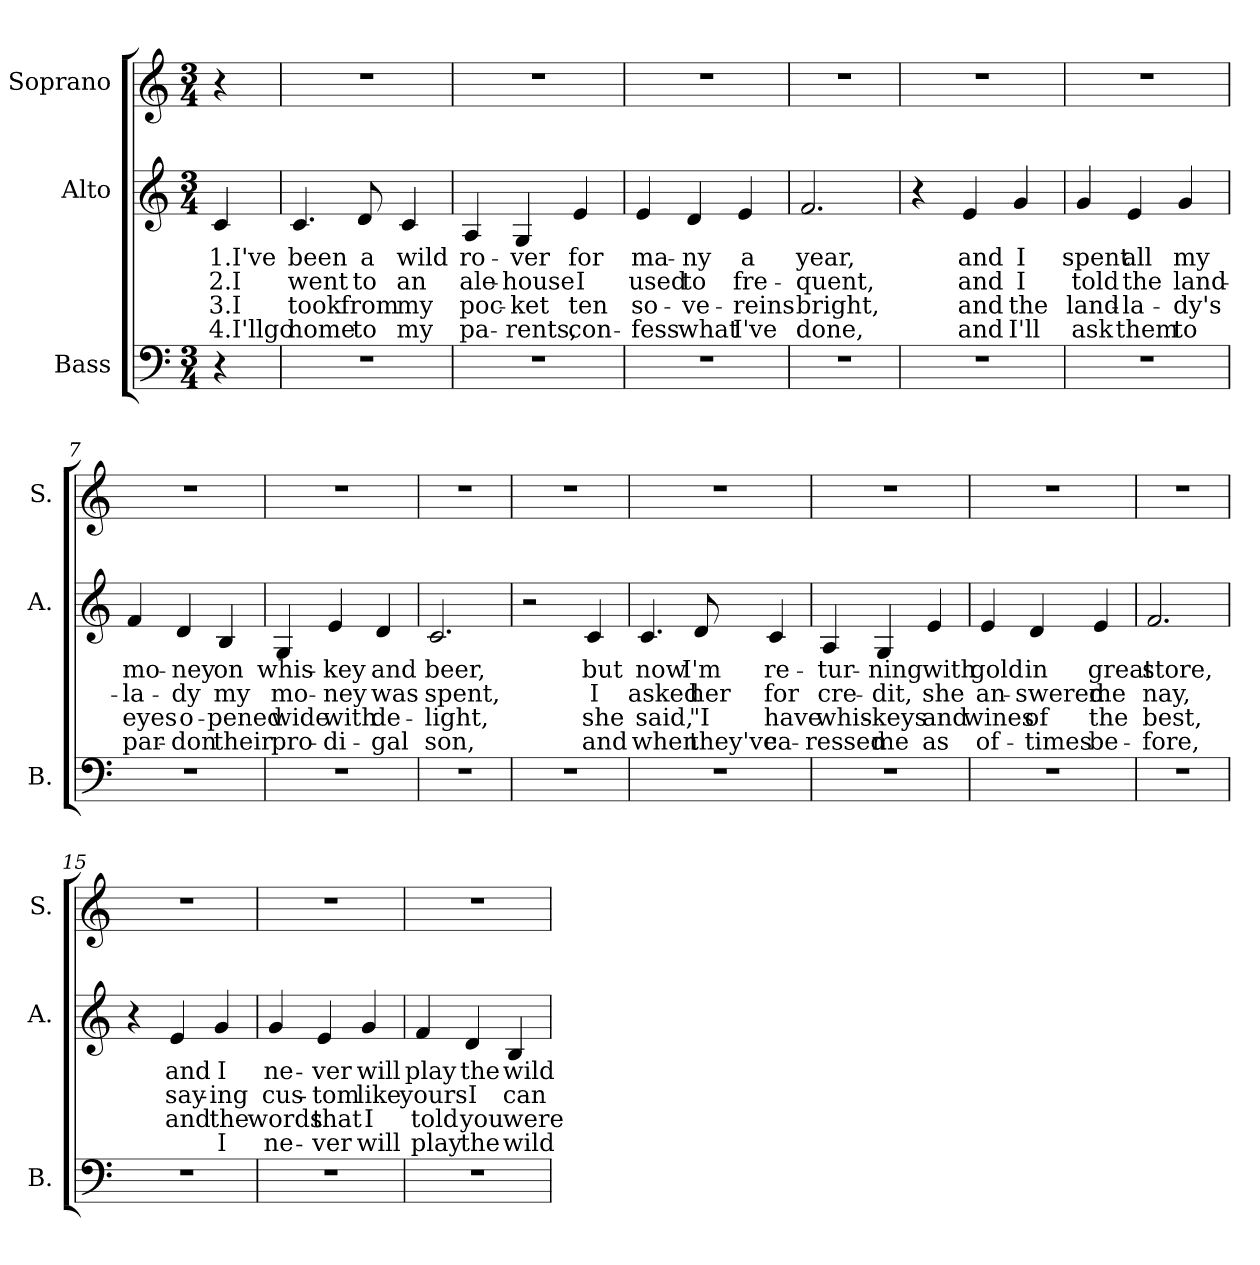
**kern	**kern	**text	**text	**text	**text	**kern
*part3	*part2	*part2	*part2	*part2	*part2	*part1
*staff3	*staff2	*staff2	*staff2	*staff2	*staff2	*staff1
*I"Bass	*I"Alto	*	*	*	*	*I"Soprano
*I'B.	*I'A.	*	*	*	*	*I'S.
*clefF4	*clefG2	*	*	*	*	*clefG2
*k[]	*k[]	*	*	*	*	*k[]
*M3/4	*M3/4	*	*	*	*	*M3/4
=	=	=	=	=	=	=
!	!	!LO:LY:b	!LO:LY:b	!LO:LY:b	!LO:LY:b	!
4r	4c/	1.I've	2.I	3.I	4.I'llgo	4r
=1	=1	=1	=1	=1	=1	=1
!	!	!LO:LY:b	!LO:LY:b	!LO:LY:b	!LO:LY:b	!
2.r	4.c/	been	went	took	home	2.r
!	!	!LO:LY:b	!LO:LY:b	!LO:LY:b	!LO:LY:b	!
.	8d/	a	to	from	to	.
!	!	!LO:LY:b	!LO:LY:b	!LO:LY:b	!LO:LY:b	!
.	4c/	wild	an	my	my	.
=2	=2	=2	=2	=2	=2	=2
!	!	!LO:LY:b	!LO:LY:b	!LO:LY:b	!LO:LY:b	!
2.r	4A/	ro-	ale-	poc-	pa-	2.r
!	!	!LO:LY:b	!LO:LY:b	!LO:LY:b	!LO:LY:b	!
.	4G/	-ver	-house	-ket	-rents,	.
!	!	!LO:LY:b	!LO:LY:b	!LO:LY:b	!LO:LY:b	!
.	4e/	for	I	ten	con-	.
=3	=3	=3	=3	=3	=3	=3
!	!	!LO:LY:b	!LO:LY:b	!LO:LY:b	!LO:LY:b	!
2.r	4e/	ma-	used	so-	-fess	2.r
!	!	!LO:LY:b	!LO:LY:b	!LO:LY:b	!LO:LY:b	!
.	4d/	-ny	to	-ve-	what	.
!	!	!LO:LY:b	!LO:LY:b	!LO:LY:b	!LO:LY:b	!
.	4e/	a	fre-	-reins	I've	.
=4	=4	=4	=4	=4	=4	=4
!	!	!LO:LY:b	!LO:LY:b	!LO:LY:b	!LO:LY:b	!
2.r	2.f/	year,	-quent,	bright,	done,	2.r
=5	=5	=5	=5	=5	=5	=5
2.r	4r	.	.	.	.	2.r
!	!	!LO:LY:b	!LO:LY:b	!LO:LY:b	!LO:LY:b	!
.	4e/	and	and	and	and	.
!	!	!LO:LY:b	!LO:LY:b	!LO:LY:b	!LO:LY:b	!
.	4g/	I	I	the	I'll	.
=6	=6	=6	=6	=6	=6	=6
!	!	!LO:LY:b	!LO:LY:b	!LO:LY:b	!LO:LY:b	!
2.r	4g/	spent	told	land-	ask	2.r
!	!	!LO:LY:b	!LO:LY:b	!LO:LY:b	!LO:LY:b	!
.	4e/	all	the	-la-	them	.
!	!	!LO:LY:b	!LO:LY:b	!LO:LY:b	!LO:LY:b	!
.	4g/	my	land-	-dy's	to	.
!!LO:LB:g=z
=7	=7	=7	=7	=7	=7	=7
!	!	!LO:LY:b	!LO:LY:b	!LO:LY:b	!LO:LY:b	!
2.r	4f/	mo-	-la-	eyes	par-	2.r
!	!	!LO:LY:b	!LO:LY:b	!LO:LY:b	!LO:LY:b	!
.	4d/	-ney	-dy	o-	-don	.
!	!	!LO:LY:b	!LO:LY:b	!LO:LY:b	!LO:LY:b	!
.	4B/	on	my	-pened	their	.
=8	=8	=8	=8	=8	=8	=8
!	!	!LO:LY:b	!LO:LY:b	!LO:LY:b	!LO:LY:b	!
2.r	4G/	whis-	mo-	wide	pro-	2.r
!	!	!LO:LY:b	!LO:LY:b	!LO:LY:b	!LO:LY:b	!
.	4e/	-key	-ney	with	-di-	.
!	!	!LO:LY:b	!LO:LY:b	!LO:LY:b	!LO:LY:b	!
.	4d/	and	was	de-	-gal	.
=9	=9	=9	=9	=9	=9	=9
!	!	!LO:LY:b	!LO:LY:b	!LO:LY:b	!LO:LY:b	!
2.r	2.c/	beer,	spent,	-light,	son,	2.r
=10	=10	=10	=10	=10	=10	=10
2.r	2r	.	.	.	.	2.r
!	!	!LO:LY:b	!LO:LY:b	!LO:LY:b	!LO:LY:b	!
.	4c/	but	I	she	and	.
=11	=11	=11	=11	=11	=11	=11
!	!	!LO:LY:b	!LO:LY:b	!LO:LY:b	!LO:LY:b	!
2.r	4.c/	now	asked	said,	when	2.r
!	!	!LO:LY:b	!LO:LY:b	!LO:LY:b	!LO:LY:b	!
.	8d/	I'm	her	"I	they've	.
!	!	!LO:LY:b	!LO:LY:b	!LO:LY:b	!LO:LY:b	!
.	4c/	re-	for	have	ca-	.
=12	=12	=12	=12	=12	=12	=12
!	!	!LO:LY:b	!LO:LY:b	!LO:LY:b	!LO:LY:b	!
2.r	4A/	-tur-	cre-	whis-	-ressed	2.r
!	!	!LO:LY:b	!LO:LY:b	!LO:LY:b	!LO:LY:b	!
.	4G/	-ning	-dit,	-keys	me	.
!	!	!LO:LY:b	!LO:LY:b	!LO:LY:b	!LO:LY:b	!
.	4e/	with	she	and	as	.
!!LO:LB:g=z
=13	=13	=13	=13	=13	=13	=13
!	!	!LO:LY:b	!LO:LY:b	!LO:LY:b	!LO:LY:b	!
2.r	4e/	gold	an-	wines	of-	2.r
!	!	!LO:LY:b	!LO:LY:b	!LO:LY:b	!LO:LY:b	!
.	4d/	in	-swered	of	-times	.
!	!	!LO:LY:b	!LO:LY:b	!LO:LY:b	!LO:LY:b	!
.	4e/	great	me	the	be-	.
=14	=14	=14	=14	=14	=14	=14
!	!	!LO:LY:b	!LO:LY:b	!LO:LY:b	!LO:LY:b	!
2.r	2.f/	store,	nay,	best,	-fore,	2.r
=15	=15	=15	=15	=15	=15	=15
2.r	4r	.	.	.	.	2.r
!	!	!LO:LY:b	!LO:LY:b	!LO:LY:b	!	!
.	4e/	and	say-	and	.	.
!	!	!LO:LY:b	!LO:LY:b	!LO:LY:b	!LO:LY:b	!
.	4g/	I	-ing	the	I	.
=16	=16	=16	=16	=16	=16	=16
!	!	!LO:LY:b	!LO:LY:b	!LO:LY:b	!LO:LY:b	!
2.r	4g/	ne-	cus-	words	ne-	2.r
!	!	!LO:LY:b	!LO:LY:b	!LO:LY:b	!LO:LY:b	!
.	4e/	-ver	-tom	that	-ver	.
!	!	!LO:LY:b	!LO:LY:b	!LO:LY:b	!LO:LY:b	!
.	4g/	will	like	I	will	.
=17	=17	=17	=17	=17	=17	=17
!	!	!LO:LY:b	!LO:LY:b	!LO:LY:b	!LO:LY:b	!
2.r	4f/	play	yours	told	play	2.r
!	!	!LO:LY:b	!LO:LY:b	!LO:LY:b	!LO:LY:b	!
.	4d/	the	I	you	the	.
!	!	!LO:LY:b	!LO:LY:b	!LO:LY:b	!LO:LY:b	!
.	4B/	wild	can	were	wild	.
=	=	=	=	=	=	=
*-	*-	*-	*-	*-	*-	*-
